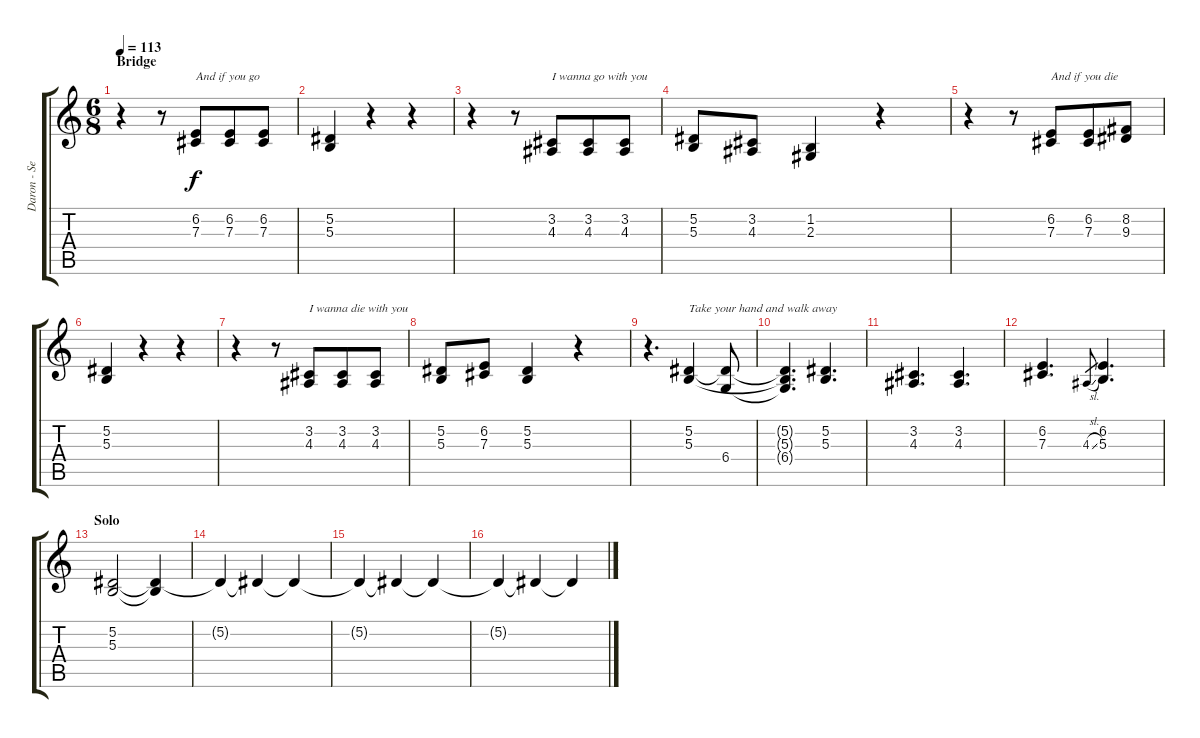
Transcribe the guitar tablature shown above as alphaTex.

\track ("Daron - Serj" "Daron - Se") {instrument tenorsax}
\staff {score tabs}
\tuning (Eb4 Bb3 Gb3 Db3 Ab2 Db2) {hide}
\ts (6 8)
\section ("" "Bridge")
\tempo 113
\clef g2
\ks c
r.4{dy f} r.8 (6.2 7.3).8{txt "And if you go"} (6.2 7.3).8 (6.2 7.3).8 |
(5.2 5.3).4 r.4 r.4 |
r.4 r.8 (3.2 4.3).8{txt "I wanna go with you"} (3.2 4.3).8 (3.2 4.3).8 |
(5.2 5.3).8 (3.2 4.3).8 (1.2 2.3).4 r.4 |
r.4 r.8 (6.2 7.3).8{txt "And if you die"} (6.2 7.3).8 (8.2 9.3).8 |
(5.2 5.3).4 r.4 r.4 |
r.4 r.8 (3.2 4.3).8{txt "I wanna die with you"} (3.2 4.3).8 (3.2 4.3).8 |
(5.2 5.3).8 (6.2 7.3).8 (5.2 5.3).4 r.4 |
r.4{d} (5.2 5.3).4{txt "Take your hand and walk away"} (5.2{t} 6.4).8 |
(5.2{t} 5.3{t} 6.4{t}).4{d} (5.2 5.3).4{d} |
(3.2 4.3).4{d} (3.2 4.3).4{d} |
(6.2 7.3).4{d} 4.3{sl}.8{gr} (6.2 5.3).4{d} |
\section ("" "Solo")
(5.2 5.3).2 (5.2{t} 5.3{t}).4 |
5.2{t}.4 5.2{t}.4 5.2{t}.4 |
5.2{t}.4 5.2{t}.4 5.2{t}.4 |
5.2{t}.4 5.2{t}.4 5.2{t}.4
